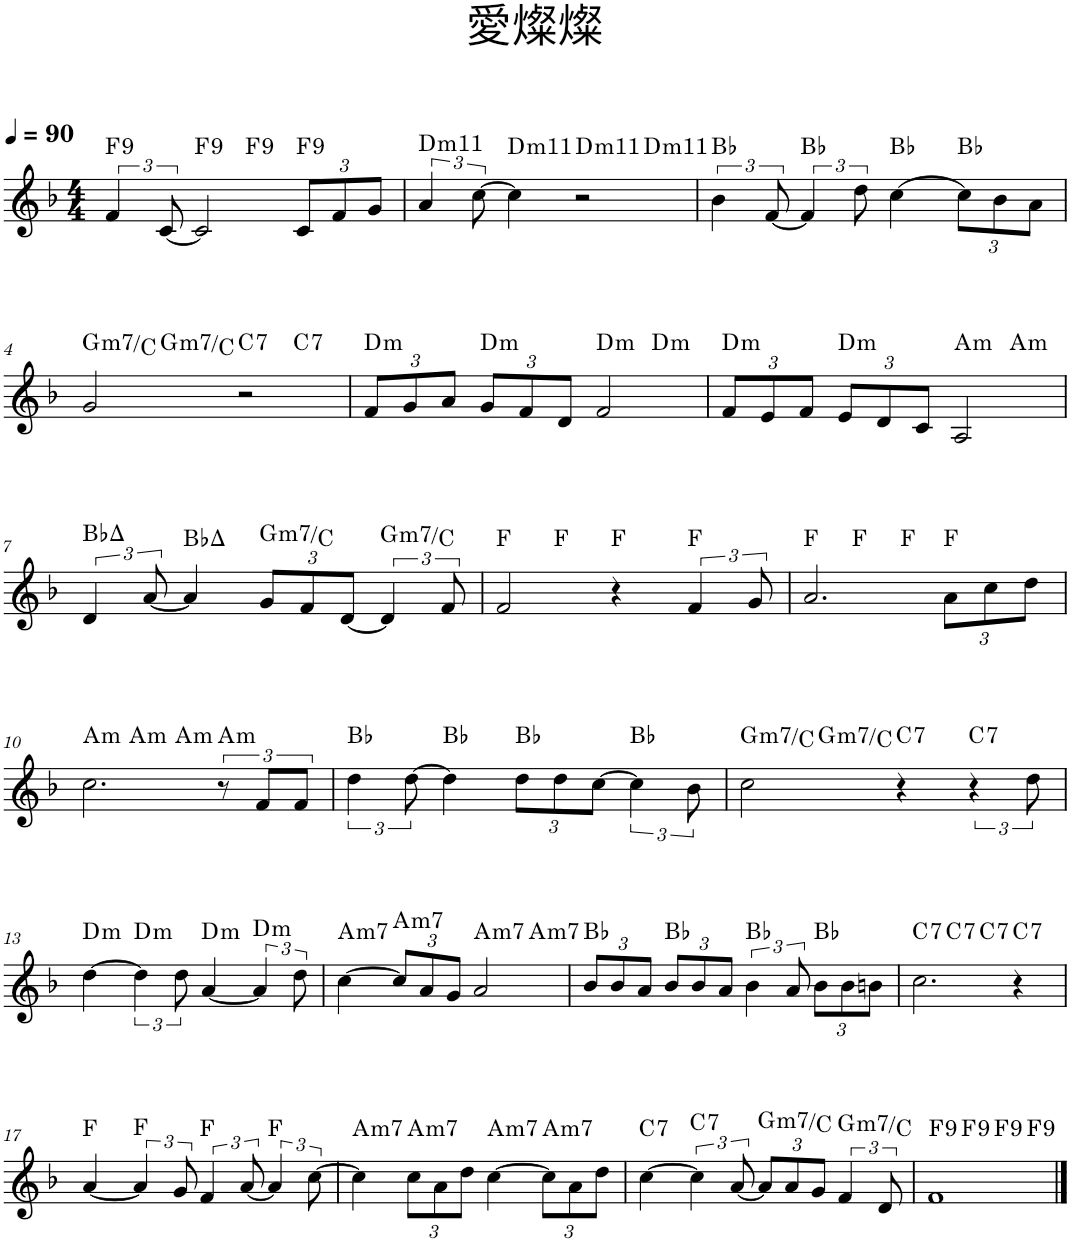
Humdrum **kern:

**kern	**harte
*part1	*part1
*staff1	*
*I"Piano	*
*I'Pno.	*
*clefG2	*
*k[b-]	*
*M4/4	*
*MM90	*
=1	=1
!	!LO:H:kt=9
*^	*
6f/	2ryy	F:9
[12c/	.	.
!	!	!LO:H:kt=9
2c/]	.	F:9
!	!	!LO:H:kt=9
.	2ryy	F:9
*Xbrackettup	*	*
!	!	!LO:H:kt=9
12c/L	.	F:9
12f/	.	.
12g/J	.	.
=2	=2	=2
*brackettup	*	*
!	!	!LO:H:kt=m11
6a/	2.ryy	D:min9(11)
[12cc\	.	.
!	!	!LO:H:kt=m11
4cc\]	.	D:min9(11)
!	!	!LO:H:kt=m11
2r	.	D:min9(11)
!	!	!LO:H:kt=m11
.	4ryy	D:min9(11)
*v	*v	*
=3	=3
6b-\	Bb:maj
[12f/	.
6f/]	Bb:maj
12dd\	.
[4cc\	Bb:maj
*Xbrackettup	*
12cc\L]	Bb:maj
12b-\	.
12a\J	.
!!LO:LB:g=z
=4	=4
!	!LO:H:kt=m7
*^	*
*	*^	*
2g/	4ryy	2.ryy	G:min7/4
!	!	!	!LO:H:kt=m7
.	2.ryy	.	G:min7/4
!	!	!	!LO:H:kt=7
2r	.	.	C:7
!	!	!	!LO:H:kt=7
.	.	4ryy	C:7
=5	=5	=5	=5
!	!	!	!LO:H:kt=m
*	*v	*v	*
12f/L	2.ryy	D:min
12g/	.	.
12a/J	.	.
!	!	!LO:H:kt=m
12g/L	.	D:min
12f/	.	.
12d/J	.	.
!	!	!LO:H:kt=m
2f/	.	D:min
!	!	!LO:H:kt=m
.	4ryy	D:min
=6	=6	=6
!	!	!LO:H:kt=m
12f/L	2.ryy	D:min
12e/	.	.
12f/J	.	.
!	!	!LO:H:kt=m
12e/L	.	D:min
12d/	.	.
12c/J	.	.
!	!	!LO:H:kt=m
2A/	.	A:min
!	!	!LO:H:kt=m
.	4ryy	A:min
*v	*v	*
!!LO:LB:g=z
=7	=7
*brackettup	*
6d/	Bb:maj
[12a/	.
4a/]	Bb:maj
*Xbrackettup	*
!	!LO:H:kt=m7
12g/L	G:min7/4
12f/	.
[12d/J	.
*brackettup	*
!	!LO:H:kt=m7
6d/]	G:min7/4
12f/	.
=8	=8
*^	*
2f/	4ryy	F:maj
.	2.ryy	F:maj
4r	.	F:maj
6f/	.	F:maj
12g/	.	.
=9	=9	=9
*	*^	*
2.a/	4ryy	2ryy	F:maj
.	2.ryy	.	F:maj
.	.	2ryy	F:maj
*Xbrackettup	*	*	*
12a\L	.	.	F:maj
12cc\	.	.	.
12dd\J	.	.	.
!!LO:LB:g=z	!!	!!
=10	=10	=10	=10
!	!	!	!LO:H:kt=m
2.cc\	4ryy	2ryy	A:min
!	!	!	!LO:H:kt=m
.	2.ryy	.	A:min
!	!	!	!LO:H:kt=m
.	.	2ryy	A:min
*brackettup	*	*	*
!	!	!	!LO:H:kt=m
12r	.	.	A:min
12f/L	.	.	.
12f/J	.	.	.
*v	*v	*v	*
=11	=11
6dd\	Bb:maj
[12dd\	.
4dd\]	Bb:maj
*Xbrackettup	*
12dd\L	Bb:maj
12dd\	.
[12cc\J	.
*brackettup	*
6cc\]	Bb:maj
12b-\	.
=12	=12
!	!LO:H:kt=m7
*^	*
2cc\	4ryy	G:min7/4
!	!	!LO:H:kt=m7
.	2.ryy	G:min7/4
!	!	!LO:H:kt=7
4r	.	C:7
!	!	!LO:H:kt=7
6r	.	C:7
12dd\	.	.
!!LO:LB:g=z	!!
=13	=13	=13
!	!	!LO:H:kt=m
*v	*v	*
[4dd\	D:min
!	!LO:H:kt=m
6dd\]	D:min
12dd\	.
!	!LO:H:kt=m
[4a/	D:min
!	!LO:H:kt=m
6a/]	D:min
12dd\	.
=14	=14
!	!LO:H:kt=m7
*^	*
[4cc\	2.ryy	A:min7
*Xbrackettup	*	*
!	!	!LO:H:kt=m7
12cc/L]	.	A:min7
12a/	.	.
12g/J	.	.
!	!	!LO:H:kt=m7
2a/	.	A:min7
!	!	!LO:H:kt=m7
.	4ryy	A:min7
*v	*v	*
=15	=15
12b-/L	Bb:maj
12b-/	.
12a/J	.
12b-/L	Bb:maj
12b-/	.
12a/J	.
*brackettup	*
6b-\	Bb:maj
12a/	.
*Xbrackettup	*
12b-\L	Bb:maj
12b-\	.
12bn\J	.
=16	=16
!	!LO:H:kt=7
*^	*
*	*^	*
2.cc\	4ryy	2ryy	C:7
!	!	!	!LO:H:kt=7
.	2.ryy	.	C:7
!	!	!	!LO:H:kt=7
.	.	2ryy	C:7
!	!	!	!LO:H:kt=7
4r	.	.	C:7
*v	*v	*v	*
!!LO:LB:g=z
=17	=17
[4a/	F:maj
*brackettup	*
6a/]	F:maj
12g/	.
6f/	F:maj
[12a/	.
6a/]	F:maj
[12cc\	.
=18	=18
!	!LO:H:kt=m7
4cc\]	A:min7
*Xbrackettup	*
!	!LO:H:kt=m7
12cc\L	A:min7
12a\	.
12dd\J	.
!	!LO:H:kt=m7
[4cc\	A:min7
!	!LO:H:kt=m7
12cc\L]	A:min7
12a\	.
12dd\J	.
=19	=19
!	!LO:H:kt=7
[4cc\	C:7
*brackettup	*
!	!LO:H:kt=7
6cc\]	C:7
[12a/	.
*Xbrackettup	*
!	!LO:H:kt=m7
12a/L]	G:min7/4
12a/	.
12g/J	.
*brackettup	*
!	!LO:H:kt=m7
6f/	G:min7/4
12d/	.
=20	=20
!	!LO:H:kt=9
*^	*
*	*^	*
*	*	*^	*
1f	4ryy	2ryy	2.ryy	F:9
!	!	!	!	!LO:H:kt=9
.	2.ryy	.	.	F:9
!	!	!	!	!LO:H:kt=9
.	.	2ryy	.	F:9
!	!	!	!	!LO:H:kt=9
.	.	.	4ryy	F:9
*v	*v	*v	*v	*
==	==
*-	*-
